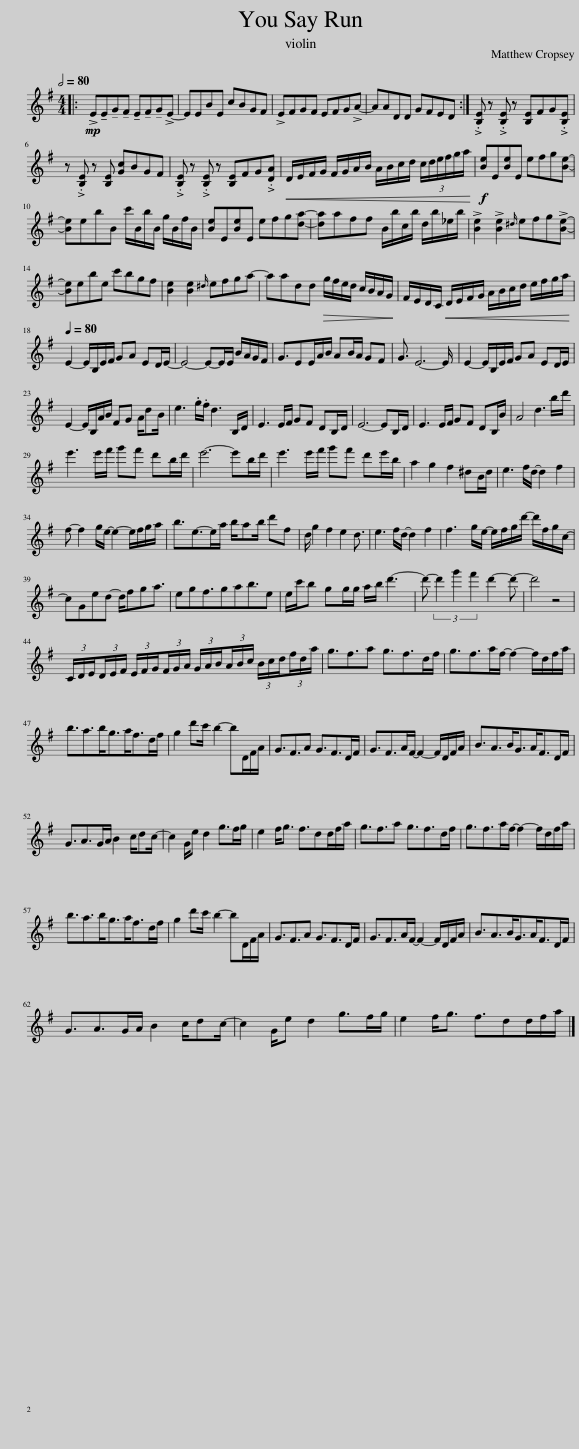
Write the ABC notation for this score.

X:1
L:1/8
Q:1/2=80
M:4/4
I:linebreak $
K:G
V:1 treble
V:1
|:!mp! !>!E!tenuto!E!tenuto!G!tenuto!F !tenuto!E!tenuto!F!tenuto!G!>!E- | EEBE cBGF | !>!EFGF EFG!>!A- | AADD GFED :| .[B,E] z .[B,E] z [B,E]FG.[B,E] |$ %5
 z .[B,E] z [B,E] [Gc]BGF | .[B,E] z .[B,E] z [B,E]FG.[DA] |!<(! D/E/F/G/ F/G/A/B/ A/B/c/d/ (3:2:6c/d/e/f/g/a/!<)! |!f! [Be]E[Be]E efg[Be]- |$ [Be]ebB c'/B/b/B/ g/B/f/B/ | %10
 [Be]E[Be]E efg[da]- | [da]aff B/b/c/b/ d/b/_e/b/ | !>![Be]2 !>![Be]2{^d} efg!>![Be]- |$ [Be]ebe c'bgf | [Be]2 [Be]2{^d} efga- | %15
 aadd!>(! g/f/e/d/ c/B/A/G/!>)! | F/E/D/C/!<(! D/E/F/G/ A/B/c/d/ e/f/g/a/!<)! |$[Q:1/4=80] E2- E/B,/E/F/ GA ED/E/- | E4- E-E/E/ B/A/G/F/ | G3/2EE/A/B/ AB/A/ GF | %20
 G3/2 E6- E/ | E2- E/B,/E/F/ GA ED/E/ |$ E2- E/B,/A/B/ FG A/dB/ | e3 .g/.f/ d3 B,/D/ | E3 E/F/ GF DB,/D/ | %25
 E6- EB,/D/ | E3 E/F/ GF DB,/B/ | A4 d3 b/d'/ |$ e'3 e'/f'/ g'f' d'b/d'/ | e'6- e'b/d'/ | %30
 e'3 e'/f'/ g'f' d'e'/b/ | a2 g2 f2 ^dB/d/ | e3 f/d/- d2 f2 |$ f- f2 g/e/- e2- e/f/g/a/ | b3/2e->ea/ b/ab/ d'f | %35
 d/ g2 f2 e2 d3/2 | e3 f/d/- d2 f2 | f3 g/e/- e/f/g/d'/- d'/f/g/c/- |$ cGed- d/fga3/2 | egf3/2gab3/2e | %40
 e/c'/b gg/g/ a/b/ d'3- | d'- (3d'2 g'2 f'2 d'2- d'- | d'4 z4 |$ (3C/D/E/(3D/E/F/ (3E/F/G/(3F/G/A/ (3G/A/B/(3A/B/c/ (3B/c/d/(3f/d/a/ | g3/2f3/2a g3/2f>df/ | %45
 g3/2f>af/- f2- f/d/f/a/ |$ b3/2a>bg>af>df/ | g2 d'c'/ b2- bD/F/A/ | G3/2F3/2A G3/2F>DF/ | G3/2F>AF/- F2- F/D/F/A/ | %50
 B3/2A>BG>AF>DF/ |$ G3/2A>GA/ B2 c/dc/- | c2 G/e d2 g>fg/ | e2 f<g f3/2dd/f/a/ | g3/2f3/2a g3/2f>df/ | %55
 g3/2f>af/- f2- f/d/f/a/ |$ b3/2a>bg>af>df/ | g2 d'c'/ b2- bD/F/A/ | G3/2F3/2A G3/2F>DF/ | G3/2F>AF/- F2- F/D/F/A/ | %60
 B3/2A>BG>AF>DF/ |$ G3/2A>GA/ B2 c/dc/- | c2 G/e d2 g>fg/ | e2 f<g f3/2dd/f/a/ |] %64
